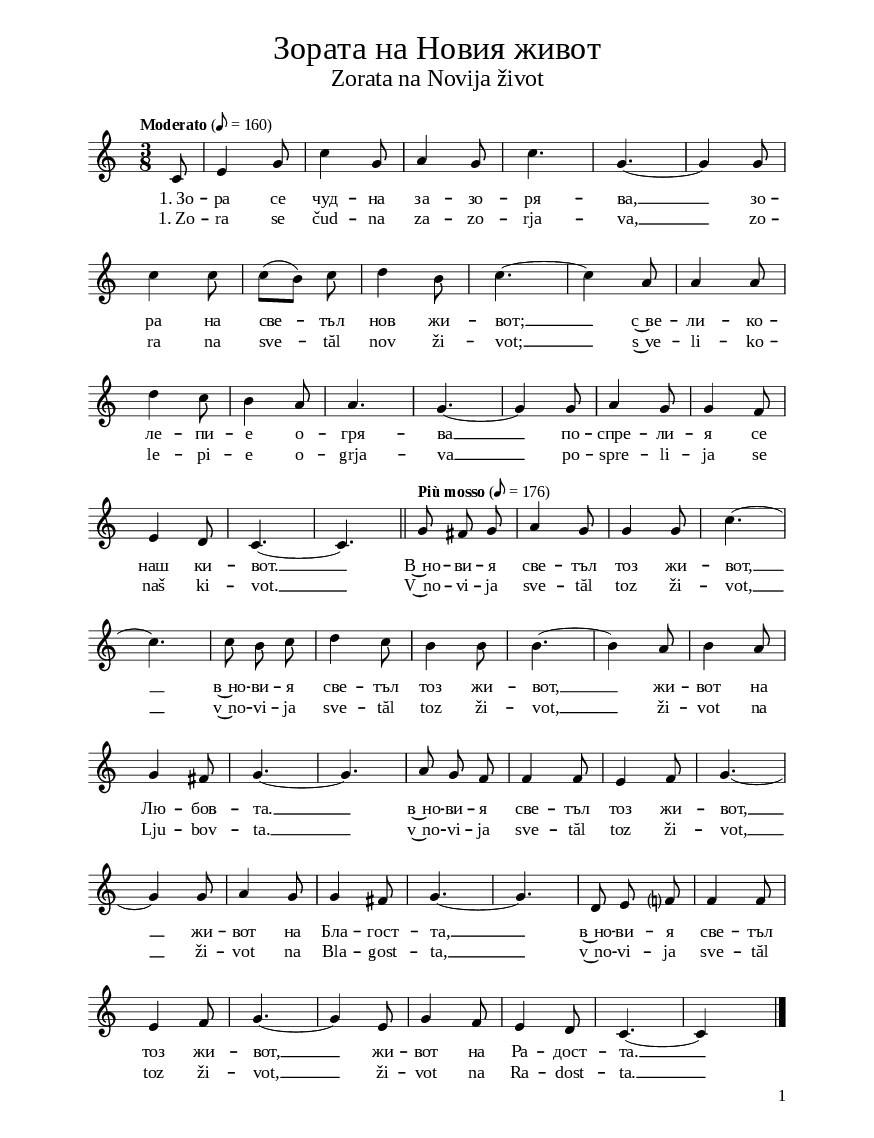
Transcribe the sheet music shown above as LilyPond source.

\version "2.24.2"

% include paper part and global functions
\include "include/globals.ily"

\bookpart {
  \label #'ref016
  \tocItem \markup "Зората на Новия живот – Zorata na Novija život"
  \include "include/bookpart-paper.ily"
  \score {
    \include "include/score-layout.ily"

    \new Voice \absolute  {
      \clef treble
      \key c \major
      \time 3/8
      \tempoFunc "Moderato" 8 "160"
      \partial 8
      \autoBeamOff
      c'8 |e'4 g'8|c''4 g'8 |a'4 g'8 |c''4.| g'4. ~ |  g'4 g'8 |\break
      c''4 c''8| \once \autoBeamOn c''8 ([  b'8  ])  \noBeam  c''8 |d''4 b'8  |c''4. ~ | c''4  a'8| a'4 a'8| \break
      d''4  c''8| b'4 a'8| a'4. | g'4. ~ | g'4  g'8 | a'4 g'8 | g'4 f'8 | \break
      e'4 d'8| c'4. ~ | c'4.  | \bar "||"
      \tempoFunc "Più mosso" 8 "176"
      g'8  fis'8 g'8 | a'4 g'8 | g'4 g'8 | c''4. ~ | \break
      c''4.  | c''8 b'8 c''8| d''4 c''8 | b'4  b'8 | b'4. ~ | b'4   a'8| b'4 a'8 | \break
      g'4 fis'8 | g'4. ~ | g'4.  | a'8 g'8 f'8 | f'4 f'8 | e'4 f'8 | g'4. ~ | \break
      g'4  g'8 | a'4 g'8 | g'4 fis'8 | g'4. ~ | g'4. | d'8 e'8 f'?8| f'4 f'8 | \break
      e'4 f'8 | g'4. ~ |g'4  e'8 | g'4 f'8 | e'4 d'8 | c'4. ~ | c' 4 s8 | \bar "|."
    }

    \addlyrics {
      "1. Зо" -- ра се чуд -- на за -- зо -- ря -- ва, __ зо --
      ра на све -- тъл нов жи -- вот; __ с~ве -- ли -- ко --
      ле -- пи -- е о -- гря -- ва __  по -- спре -- ли -- я се
      наш ки -- вот. __  В~но -- ви -- я све -- тъл тоз жи -- вот, __
      в~но -- ви -- я све -- тъл тоз жи -- вот, __  жи -- вот на
      Лю -- бов -- та. __   в~но -- ви -- я све -- тъл тоз жи -- вот, __
      жи -- вот на Бла -- гост -- та, __  в~но -- ви -- я све -- тъл
      тоз жи -- вот, __  жи -- вот на Ра -- дост -- та. __ 
    }

   \addlyrics {
      "1. Zo" -- ra se čud -- na za -- zo -- rja -- va, __ zo --
      ra na sve -- tăl nov ži -- vot; __ s~ve -- li -- ko --
      le -- pi -- e o -- grja -- va __  po -- spre -- li -- ja se
      naš ki -- vot. __ V~no -- vi -- ja sve -- tăl toz ži -- vot, __
      v~no -- vi -- ja sve -- tăl toz ži -- vot, __ ži -- vot na
      Lju -- bov -- ta.  __  v~no -- vi -- ja sve -- tăl toz ži -- vot, __
      ži -- vot na Bla -- gost -- ta, __ v~no -- vi -- ja sve -- tăl
      toz ži -- vot, __  ži -- vot na Ra -- dost -- ta. __ 
    }

    \header {
      title = \titleFunc "Зората на Новия живот" "Zorata na Novija život"
    }

    \midi{}
  } % score

  \pageBreak

  \markup \fontsize #+1.7 {
    \hspace #5
    \override #'(baseline-skip . 1.8)
    \column {
      \line { 2. И птички въздуха изпълнят }
      \line {   "   " с възторг и сладки песни в хор, }
      \line {   "   " Хармонията да допълнят }
      \line {   "   " В големия небесен двор.}

      \line { " " }
      \line { "   " \italic {Припев: } }
      \line {  "   " В новия светъл тоз живот, (2) }
      \line { "   " Живот на любовта, }
      \line {  "   " В новия светъл тоз живот,}
      \line { "   " Живот на благостта, }
      \line { "   "  В новия светъл тоз живот,}
      \line {  "   " Живот на радостта.}
      \line { " " }

      \line { 3. Трепти зората лекокрила  }
      \line {   "   " и буди нашите души; }
      \line {   "   " като любяща майка мила}
      \line {   "   " подканва всекиго: „Стани!“}

      \line { " " }
      \line { "   " \italic {Припев ...} }
      \line { " " }

      \line { 4. Лъчи от любовта ни вливат }
      \line {   "   " В гърдите жива топлина, }
      \line {   "   " Със сладка вяра ни повдигат }
      \line {   "   " във крепост и виделина. }

      \line { " " }
      \line { "   " \italic {Припев ...} }
      \line { " " }

      \line { 5.  О, тез лъчи от Бога идат, }
      \line {   "   " Те пълнят нашите сърца, }
      \line {   "   " И шепнат сладко, как Той вика: }
      \line {   "   " „Елате, моите деца!“ }
      \line { " " }
      \line { "   " \italic {Припев ...} }
      \line { " " }
    }

    \hspace #5
    \override #'(baseline-skip . 1.8)
        \column {
      \line { 2. I ptički văzduha izpălnjat }
      \line {   "   " s văztorg i sladki pesni v hor, }
      \line {   "   " Harmonijata da dopălnjat }
      \line {   "   " V golemija nebesen dvor.}

      \line { " " }
      \line { "   " \italic {Pripev: } }
      \line {  "   " V novija svetăl toz život, (2) }
      \line { "   " Život na ljubovta, }
      \line {  "   " V novija svetăl toz život,}
      \line { "   " Život na blagostta, }
      \line { "   "  V novija svetăl toz život,}
      \line {  "   " Život na radostta.}
      \line { " " }

      \line { 3. Trepti zorata lekokrila  }
      \line {   "   " i budi našite duši; }
      \line {   "   " kato ljubjašta majka mila}
      \line {   "   " podkanva vsekigo: „Stani!“}

      \line { " " }
      \line { "   " \italic {Pripev ...} }
      \line { " " }

      \line { 4. Lăči ot ljubovta ni vlivat }
      \line {   "   " V gărdite živa toplina, }
      \line {   "   " Săs sladka vjara ni povdigat }
      \line {   "   " văv krepost i videlina. }

      \line { " " }
      \line { "   " \italic {Pripev ...} }
      \line { " " }

      \line { 5.  O, tez lăči ot Boga idat, }
      \line {   "   " Te pălnjat našite sărca, }
      \line {   "   " I šepnat sladko, kak Toj vika: }
      \line {   "   " „Elate, moite deca!“ }
      \line { " " }
      \line { "   " \italic {Pripev ...} }
      \line { " " }
    } %column
  } % markup

  \markup \empty-one

  % include foreign translation(s) of the song
  \version "2.24.2"

\markup \fill-line { \fontsize #deTitleFontSize "Die Morgenröte des neuen Lebens" }
\markup \null
\markup \null
\markup \fontsize #+1.7 {

  \override #'(baseline-skip . 1.8)

  \column {
    \line { 1. Die wunderbare Morgenröte bricht an, }
    \line {   "   " die Morgenröte des hellen, neuen Lebens, }
    \line {   "   " mit Herrlichkeit bescheint sie}
    \line {   "   " unsere ruhende Bundeslade.}
    \line { " " }
    \line { "   " \italic { Refrain:}  }
    \line {   "   "In diesem neuen, leuchtenden Leben, }
     \line {   "   "in diesem neuen, leuchtenden Leben, }
    \line {   "   "ein Leben der Liebe, }
    \line {   "   " in diesem neuen, leuchtenden Leben, }
    \line {   "   " ein Leben der Güte, }
    \line {   "   "in diesem neuen, leuchtenden Leben, }
    \line {   "   "ein Leben der Freude.}

    \line { " " }
    \line { 2. Und die Vögel erfüllen die Luft mit }
    \line {   "   "Begeisterung und süßen Liedern im Chor, }
    \line {   "   " damit sie die Harmonie ergänzen }
    \line {   "   " im großen himmlischen Hof. }

    \line { "   " \italic { Refrain:}  }

  }
 \hspace #1
  \override #'(baseline-skip . 1.8)
 

  \column {
    \line { 3. Es flimmert  }
    \line {   "   " die leichtbeschwingtе Morgenröte }
    \line {   "   " und erweckt unsere Seelen; }
    \line {   "   " wie die liebe, liebevolle Mutter }
    \line {   "   " lädt sie jeden ein: „Stehe auf!“ }
    \line { "   " \italic { Refrain } ... }
    \line { " " }

    \line { 4. Strahlen aus Liebe flößen }
    \line {   "   " in unsere Brust lebendige Wärme ein, }
    \line {   "   " mit süßem Glauben erheben sie uns }
    \line {   "   " in Stärke und Licht [videlina].}

    \line { " " }
    \line { "   " \italic { Refrain } ... }

    \line { " " }
    \line { 5. Oh, diese Strahlen kommen von Gott, }
    \line {   "   " sie erfüllen unsere Herzen }
    \line {   "   " und flüstern uns süß zu, wie Er ruft: }
    \line {   "   " „Kommt, meine Kinder!“}
    \line { "   " \italic { Refrain:}  }

  }
}


} % bookpart
